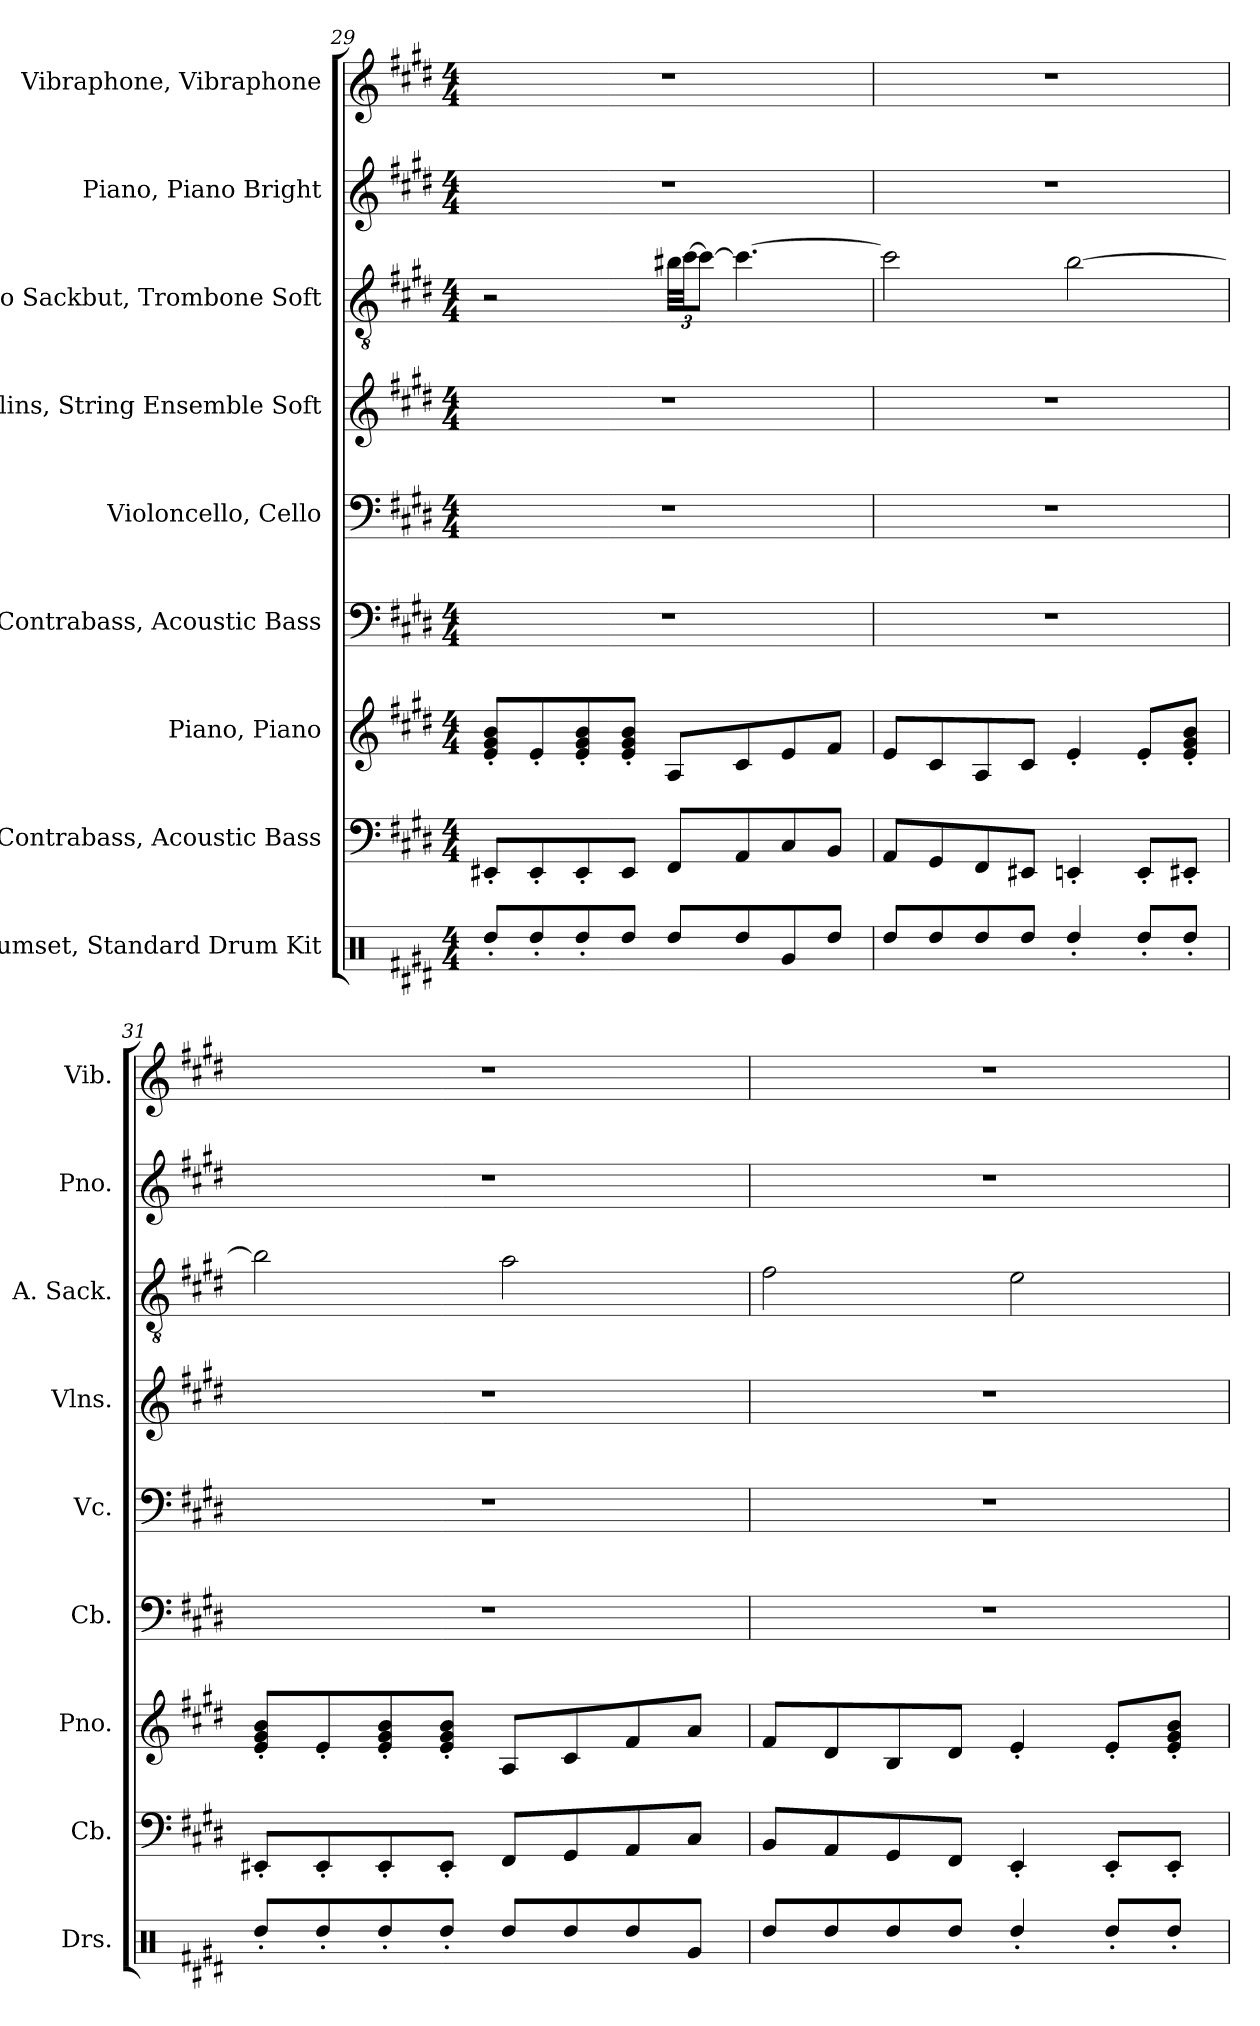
**kern	**kern	**kern	**kern	**kern	**kern	**kern	**kern	**kern
*part9	*part8	*part7	*part6	*part5	*part4	*part3	*part2	*part1
*staff9	*staff8	*staff7	*staff6	*staff5	*staff4	*staff3	*staff2	*staff1
*I"Drumset, Standard Drum Kit	*I"Contrabass, Acoustic Bass	*I"Piano, Piano	*I"Contrabass, Acoustic Bass	*I"Violoncello, Cello	*I"Violins, String Ensemble Soft	*I"Alto Sackbut, Trombone Soft	*I"Piano, Piano Bright	*I"Vibraphone, Vibraphone
*I'Drs.	*I'Cb.	*I'Pno.	*I'Cb.	*I'Vc.	*I'Vlns.	*I'A. Sack.	*I'Pno.	*I'Vib.
!!LO:PB:g=z
*clefX	*clefF4	*clefG2	*clefF4	*clefF4	*clefG2	*clefGv2	*clefG2	*clefG2
*	*ITrd7c12	*	*ITrd7c12	*	*	*	*	*
*k[f#c#g#d#]	*k[f#c#g#d#]	*k[f#c#g#d#]	*k[f#c#g#d#]	*k[f#c#g#d#]	*k[f#c#g#d#]	*k[f#c#g#d#]	*k[f#c#g#d#]	*k[f#c#g#d#]
*M4/4	*M4/4	*M4/4	*M4/4	*M4/4	*M4/4	*M4/4	*M4/4	*M4/4
=29	=29	=29	=29	=29	=29	=29	=29	=29
*^	*	*	*	*	*	*	*	*
8Rdd'/L	4R\	8EEE#X'/L	8e/' 8g#/' 8b/'L	1r	1r	1r	2r	1r	1r
8Rdd'/	.	8EEE#'/	8e'/	.	.	.	.	.	.
8Rdd'/	4R\	8EEE#'/	8e/' 8g#/' 8b/'	.	.	.	.	.	.
8Rdd/J	.	8EEE#/J	8e/' 8g#/' 8b/'J	.	.	.	.	.	.
*	*	*	*	*	*	*	*Xbrackettup	*	*
8Rdd/L	4R\	8FFF#/L	8A/L	.	.	.	48b#X\LLL	.	.
.	.	.	.	.	.	.	[48cc#\JJ	.	.
.	.	.	.	.	.	.	12cc#\J_	.	.
8Rdd/	.	8AAA/	8c#/	.	.	.	4.cc#\_	.	.
8Rg/	4R\	8CC#/	8e/	.	.	.	.	.	.
8Rdd/J	.	8BBB/J	8f#/J	.	.	.	.	.	.
=30	=30	=30	=30	=30	=30	=30	=30	=30	=30
8Rdd/L	4R\	8AAA/L	8e/L	1r	1r	1r	2cc#\]	1r	1r
8Rdd/	.	8GGG#/	8c#/	.	.	.	.	.	.
8Rdd/	4R\	8FFF#/	8A/	.	.	.	.	.	.
8Rdd/J	.	8EEE#X/J	8c#/J	.	.	.	.	.	.
4Rdd'/	4R\	4EEEn'/	4e'/	.	.	.	[2b\	.	.
8Rdd'/L	4R\	8EEE'/L	8e'/L	.	.	.	.	.	.
8Rdd'/J	.	8EEE#X'/J	8e/' 8g#/' 8b/'J	.	.	.	.	.	.
=31	=31	=31	=31	=31	=31	=31	=31	=31	=31
8Rdd'/L	4R\	8EEE#X'/L	8e/' 8g#/' 8b/'L	1r	1r	1r	2b\]	1r	1r
8Rdd'/	.	8EEE#'/	8e'/	.	.	.	.	.	.
8Rdd'/	4R\	8EEE#'/	8e/' 8g#/' 8b/'	.	.	.	.	.	.
8Rdd'/J	.	8EEE#'/J	8e/' 8g#/' 8b/'J	.	.	.	.	.	.
8Rdd/L	4R\	8FFF#/L	8A/L	.	.	.	2a\	.	.
8Rdd/	.	8GGG#/	8c#/	.	.	.	.	.	.
8Rdd/	4R\	8AAA/	8f#/	.	.	.	.	.	.
8Rg/J	.	8CC#/J	8a/J	.	.	.	.	.	.
!!LO:PB:g=z
=32	=32	=32	=32	=32	=32	=32	=32	=32	=32
8Rdd/L	4R\	8BBB/L	8f#/L	1r	1r	1r	2f#\	1r	1r
8Rdd/	.	8AAA/	8d#/	.	.	.	.	.	.
8Rdd/	4R\	8GGG#/	8B/	.	.	.	.	.	.
8Rdd/J	.	8FFF#/J	8d#/J	.	.	.	.	.	.
4Rdd'/	4R\	4EEE'/	4e'/	.	.	.	2e\	.	.
8Rdd'/L	4R\	8EEE'/L	8e'/L	.	.	.	.	.	.
8Rdd'/J	.	8EEE'/J	8e/' 8g#/' 8b/'J	.	.	.	.	.	.
*v	*v	*	*	*	*	*	*	*	*
=	=	=	=	=	=	=	=	=
*-	*-	*-	*-	*-	*-	*-	*-	*-
